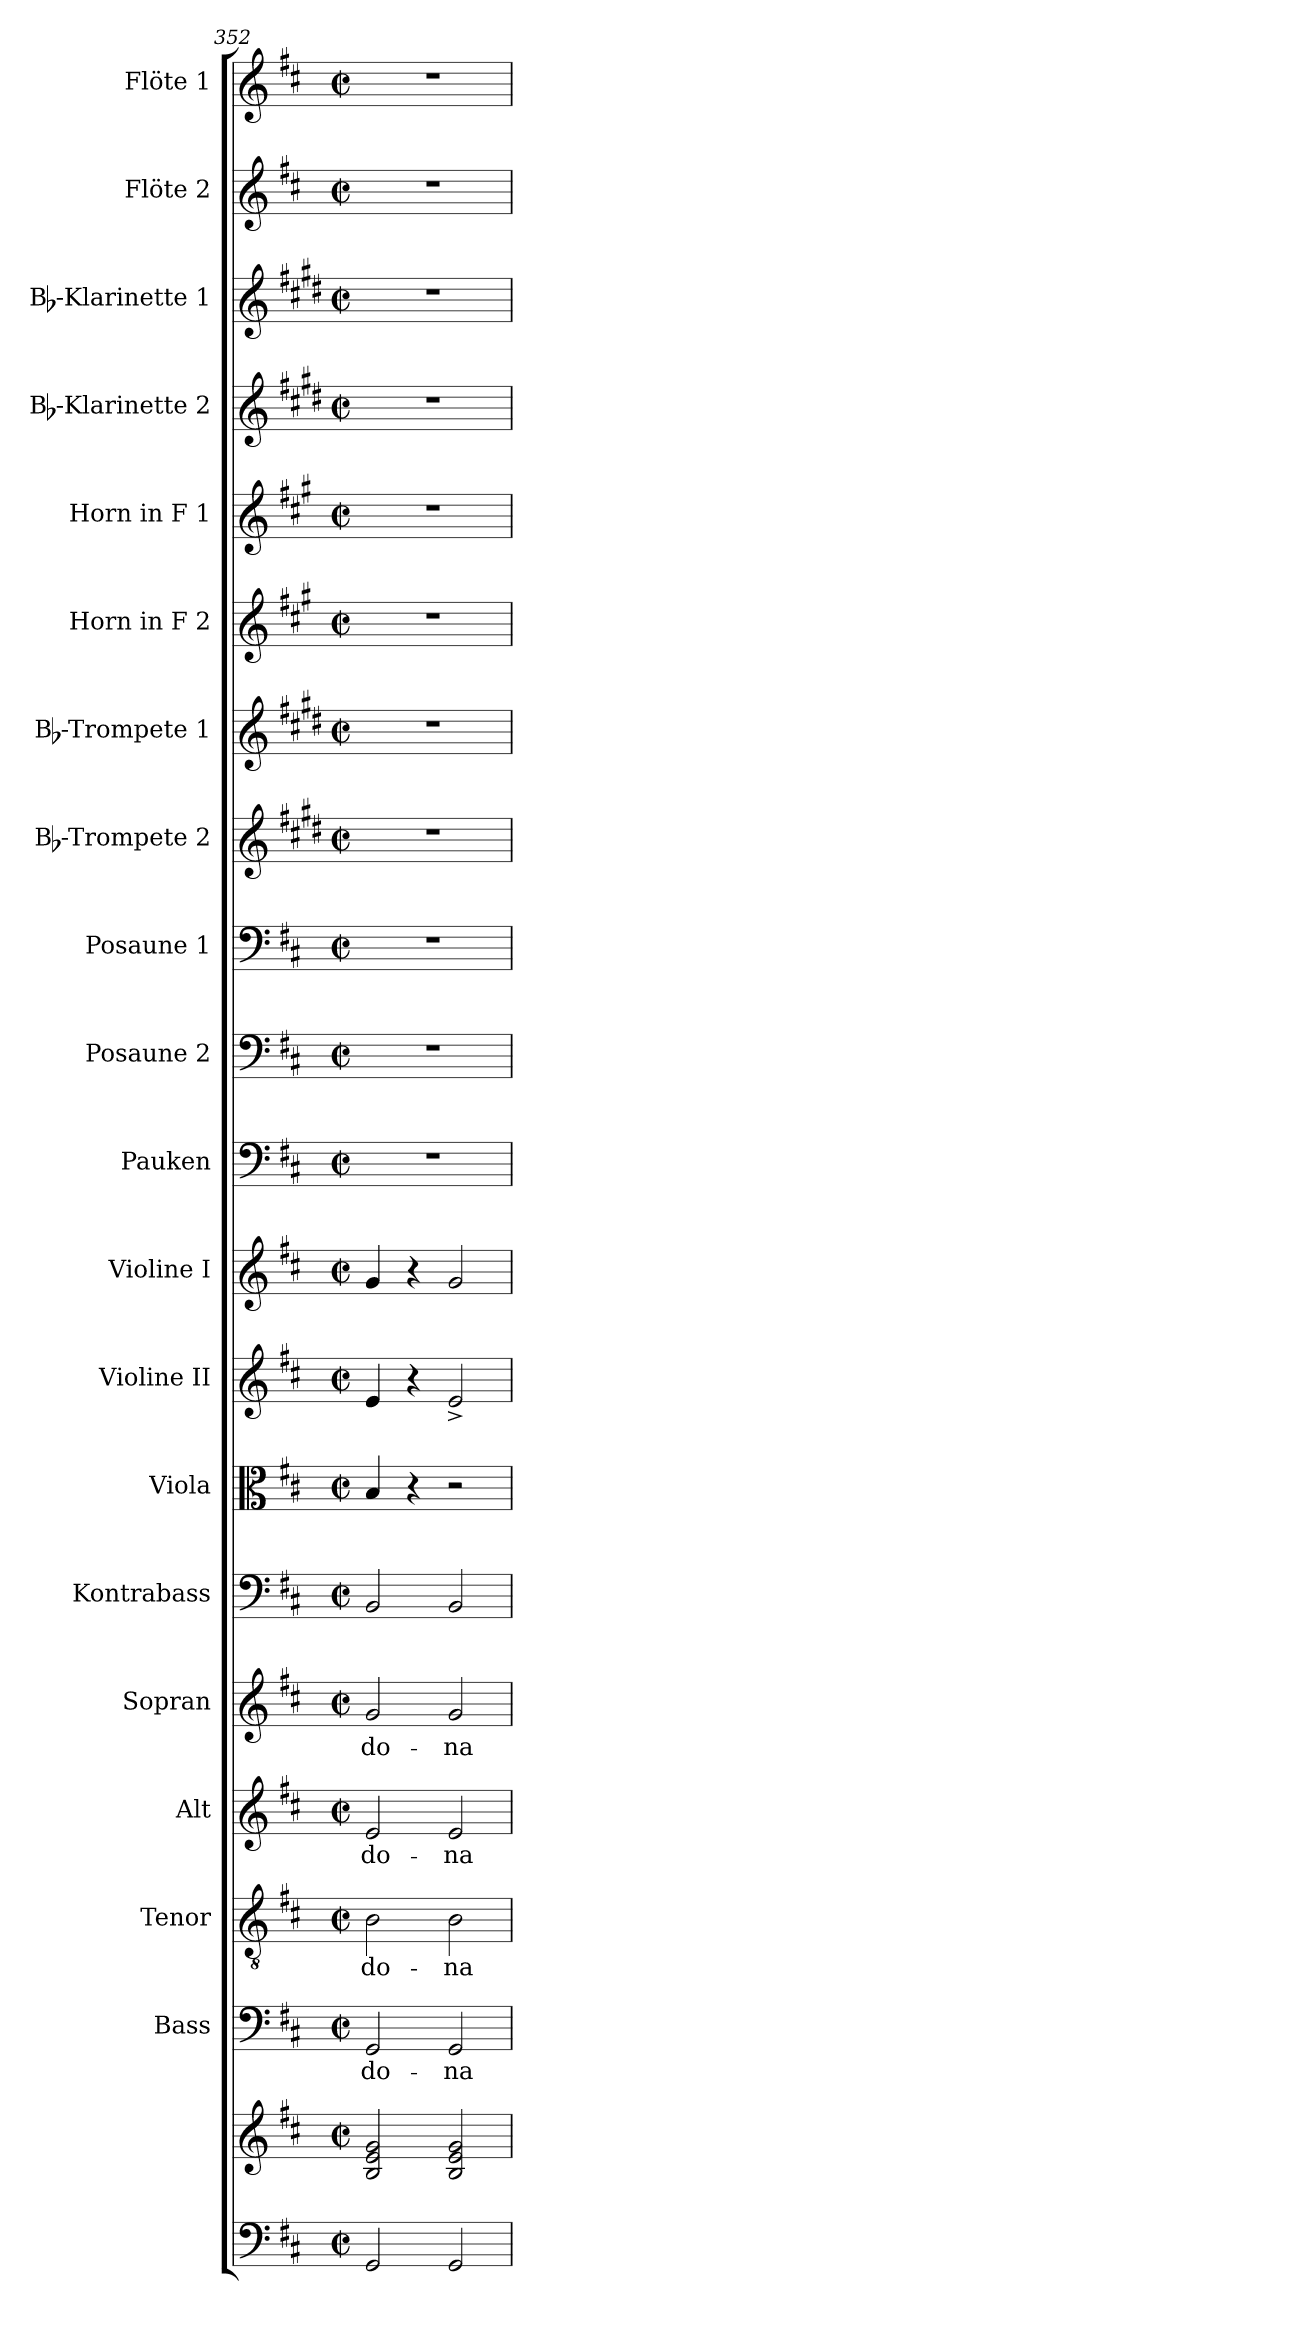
**kern	**kern	**kern	**text	**kern	**text	**kern	**text	**kern	**text	**kern	**kern	**kern	**kern	**kern	**kern	**kern	**kern	**kern	**kern	**kern	**kern	**kern	**kern	**kern
*part20	*part20	*part19	*part19	*part18	*part18	*part17	*part17	*part16	*part16	*part15	*part14	*part13	*part12	*part11	*part10	*part9	*part8	*part7	*part6	*part5	*part4	*part3	*part2	*part1
*staff21	*staff20	*staff19	*staff19	*staff18	*staff18	*staff17	*staff17	*staff16	*staff16	*staff15	*staff14	*staff13	*staff12	*staff11	*staff10	*staff9	*staff8	*staff7	*staff6	*staff5	*staff4	*staff3	*staff2	*staff1
*	*	*I"Bass	*	*I"Tenor	*	*I"Alt	*	*I"Sopran	*	*I"Kontrabass	*I"Viola	*I"Violine II	*I"Violine I	*I"Pauken	*I"Posaune 2	*I"Posaune 1	*I"Bb-Trompete 2	*I"Bb-Trompete 1	*I"Horn in F 2	*I"Horn in F 1	*I"Bb-Klarinette 2	*I"Bb-Klarinette 1	*I"Flöte 2	*I"Flöte 1
*	*	*I'B.	*	*I'T.	*	*I'A.	*	*I'S.	*	*I'Kb.	*I'Vla.	*I'Vl. II	*I'Vl. I	*I'Pk.	*I'Pos. 2	*I'Pos. 1	*I'Bb Trp. 2	*I'Bb Trp. 1	*	*	*I'Bb Kl. 2	*I'Bb Kl. 1	*I'Fl. 2	*I'Fl. 1
*clefF4	*clefG2	*clefF4	*	*clefGv2	*	*clefG2	*	*clefG2	*	*clefF4	*clefC3	*clefG2	*clefG2	*clefF4	*clefF4	*clefF4	*clefG2	*clefG2	*clefG2	*clefG2	*clefG2	*clefG2	*clefG2	*clefG2
*	*	*	*	*	*	*	*	*	*	*ITrd7c12	*	*	*	*	*	*	*ITrd1c2	*ITrd1c2	*ITrd4c7	*ITrd4c7	*ITrd1c2	*ITrd1c2	*	*
*k[f#c#]	*k[f#c#]	*k[f#c#]	*	*k[f#c#]	*	*k[f#c#]	*	*k[f#c#]	*	*k[f#c#]	*k[f#c#]	*k[f#c#]	*k[f#c#]	*k[f#c#]	*k[f#c#]	*k[f#c#]	*k[f#c#]	*k[f#c#]	*k[f#c#]	*k[f#c#]	*k[f#c#]	*k[f#c#]	*k[f#c#]	*k[f#c#]
*D:	*D:	*D:	*	*D:	*	*D:	*	*D:	*	*D:	*D:	*D:	*D:	*D:	*D:	*D:	*D:	*D:	*D:	*D:	*D:	*D:	*D:	*D:
*M2/2	*M2/2	*M2/2	*	*M2/2	*	*M2/2	*	*M2/2	*	*M2/2	*M2/2	*M2/2	*M2/2	*M2/2	*M2/2	*M2/2	*M2/2	*M2/2	*M2/2	*M2/2	*M2/2	*M2/2	*M2/2	*M2/2
*met(c|)	*met(c|)	*met(c|)	*	*met(c|)	*	*met(c|)	*	*met(c|)	*	*met(c|)	*met(c|)	*met(c|)	*met(c|)	*met(c|)	*met(c|)	*met(c|)	*met(c|)	*met(c|)	*met(c|)	*met(c|)	*met(c|)	*met(c|)	*met(c|)	*met(c|)
=352	=352	=352	=352	=352	=352	=352	=352	=352	=352	=352	=352	=352	=352	=352	=352	=352	=352	=352	=352	=352	=352	=352	=352	=352
!	!	!	!LO:LY:b	!	!LO:LY:b	!	!LO:LY:b	!	!LO:LY:b	!	!	!	!	!	!	!	!	!	!	!	!	!	!	!
2GG/	2B/ 2e/ 2g/	2GG/	do-	2B\	do-	2e/	do-	2g/	do-	2BBB/	4B/	4e/	4g/	1r	1r	1r	1r	1r	1r	1r	1r	1r	1r	1r
.	.	.	.	.	.	.	.	.	.	.	4r	4r	4r	.	.	.	.	.	.	.	.	.	.	.
!	!	!	!LO:LY:b	!	!LO:LY:b	!	!LO:LY:b	!	!LO:LY:b	!	!	!	!	!	!	!	!	!	!	!	!	!	!	!
2GG/	2B/ 2e/ 2g/	2GG/	-na	2B\	-na	2e/	-na	2g/	-na	2BBB/	2r	2e^</	2g/	.	.	.	.	.	.	.	.	.	.	.
=	=	=	=	=	=	=	=	=	=	=	=	=	=	=	=	=	=	=	=	=	=	=	=	=
*-	*-	*-	*-	*-	*-	*-	*-	*-	*-	*-	*-	*-	*-	*-	*-	*-	*-	*-	*-	*-	*-	*-	*-	*-
